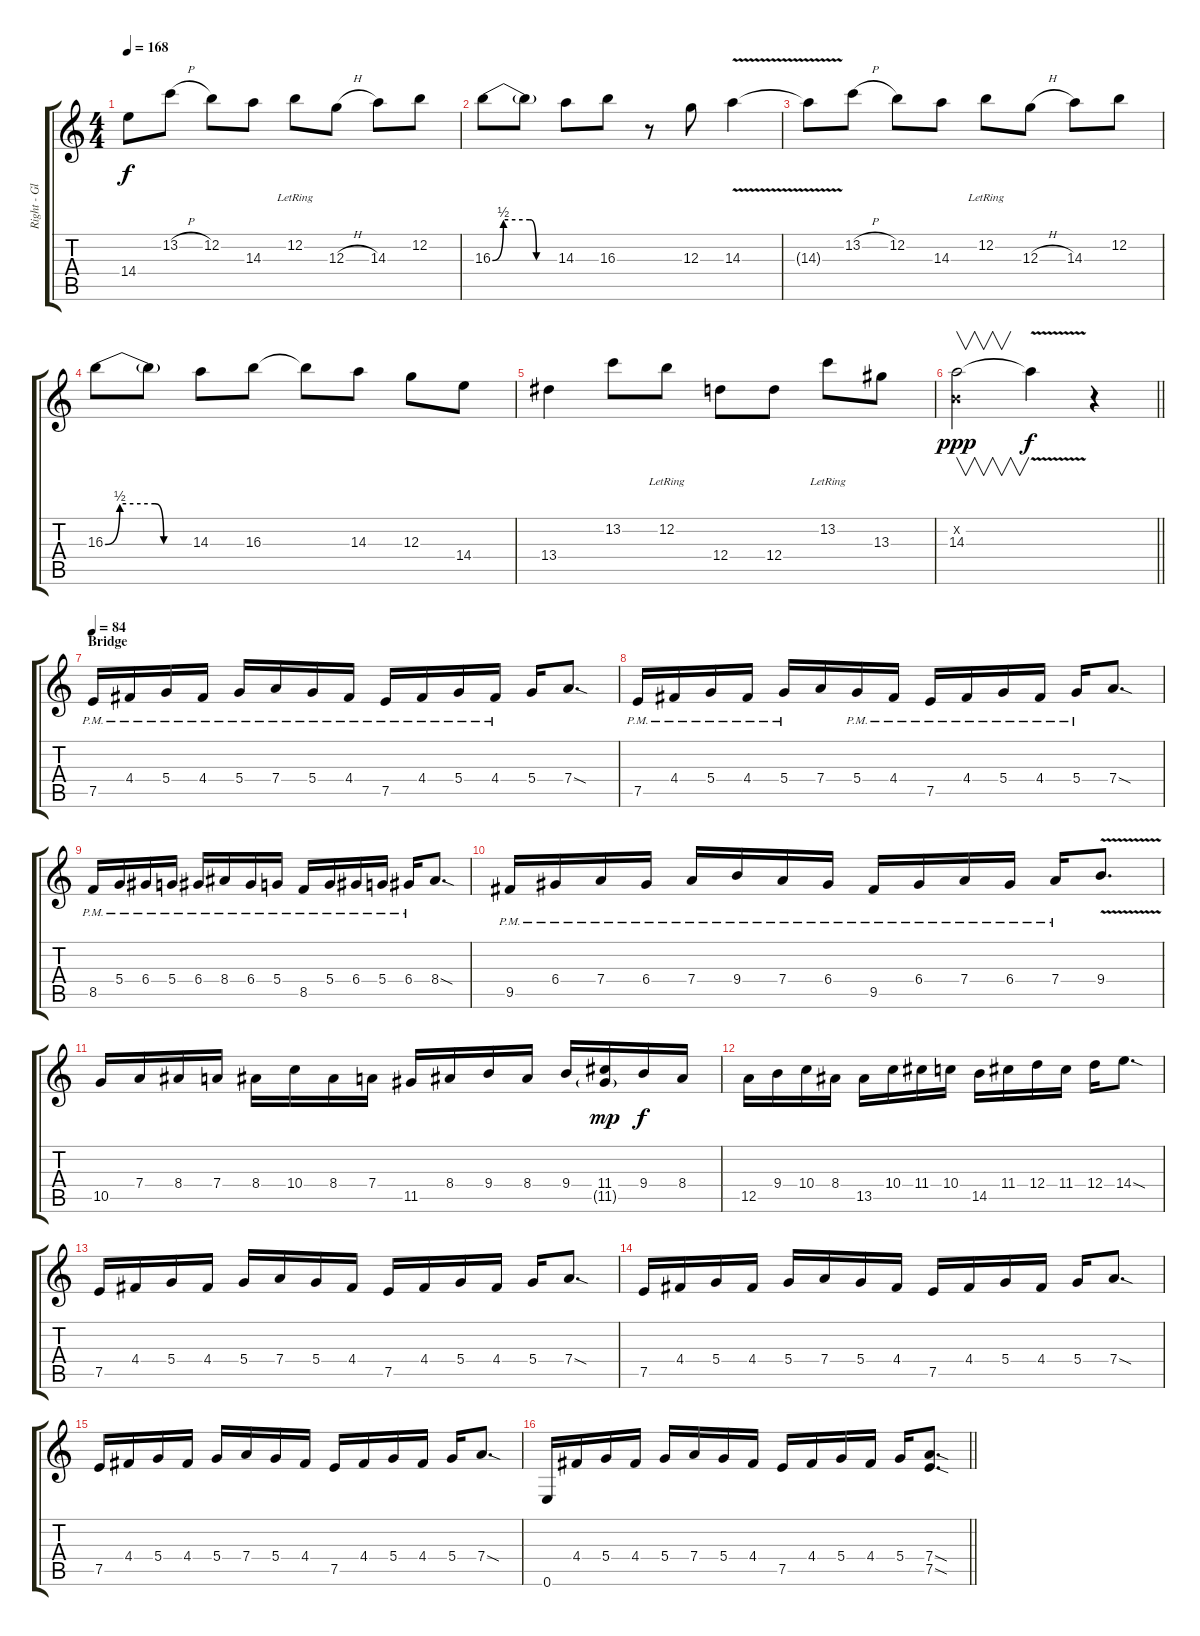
\track ("Right - Glenn Tipton" "Right - Gl") {instrument distortionguitar}
\staff {score tabs}
\tuning (E4 B3 G3 D3 A2 E2) {hide}
\ts (4 4)
\tempo 168
\clef g2
\ks c
14.4{t}.8{dy f} 13.2{h}.8 12.2.8 14.3.8 12.2{lr}.8 12.3{h}.8 14.3.8 12.2.8 |
16.3{be (custom 0 0 10 2 34 2 40 0 60 0)}.8 16.3{t}.8 14.3.8 16.3.8 r.8 12.3.8 14.3{v}.4 |
14.3{t}.8 13.2{h}.8 12.2.8 14.3.8 12.2{lr}.8 12.3{h}.8 14.3.8 12.2.8 |
16.3{be (custom 0 0 10 2 34 2 40 0 60 0)}.8 16.3{t}.8 14.3.8 16.3.8 16.3{t}.8 14.3.8 12.3.8 14.4.8 |
13.4.4 13.2.8 12.2{lr}.8 12.4.8 12.4.8 13.2{lr}.8 13.3.8 |
\barLineRight lightlight
(0.2{x} 14.3).2{v dy ppp} 14.3{v t}.4{dy f} r.4 |
\section ("" "Bridge")
\tempo 84
7.5{pm}.16{volume 9 instrument distortionguitar} 4.4{pm}.16 5.4{pm}.16 4.4{pm}.16 5.4{pm}.16 7.4{pm}.16 5.4{pm}.16 4.4{pm}.16 7.5{pm}.16 4.4{pm}.16 5.4{pm}.16 4.4{pm}.16 5.4.16 7.4{sod}.8{d} |
7.5{pm}.16 4.4{pm}.16 5.4{pm}.16 4.4{pm}.16 5.4{pm}.16 7.4.16 5.4{pm}.16 4.4{pm}.16 7.5{pm}.16 4.4{pm}.16 5.4{pm}.16 4.4{pm}.16 5.4{pm}.16 7.4{sod}.8{d} |
8.5{pm}.16 5.4{pm}.16 6.4{pm}.16 5.4{pm}.16 6.4{pm}.16 8.4{pm}.16 6.4{pm}.16 5.4{pm}.16 8.5{pm}.16 5.4{pm}.16 6.4{pm}.16 5.4{pm}.16 6.4{pm}.16 8.4{sod}.8{d} |
9.5{pm}.16 6.4{pm}.16 7.4{pm}.16 6.4{pm}.16 7.4{pm}.16 9.4{pm}.16 7.4{pm}.16 6.4{pm}.16 9.5{pm}.16 6.4{pm}.16 7.4{pm}.16 6.4{pm}.16 7.4{pm}.16 9.4{v}.8{d} |
10.5.16 7.4.16 8.4.16 7.4.16 8.4.16 10.4.16 8.4.16 7.4.16 11.5.16 8.4.16 9.4.16 8.4.16 9.4.16 (11.4 11.5{g}).16{dy mp} 9.4.16{dy f} 8.4.16 |
12.5.16 9.4.16 10.4.16 8.4.16 13.5.16 10.4.16 11.4.16 10.4.16 14.5.16 11.4.16 12.4.16 11.4.16 12.4.16 14.4{sod}.8{d} |
7.5.16 4.4.16 5.4.16 4.4.16 5.4.16 7.4.16 5.4.16 4.4.16 7.5.16 4.4.16 5.4.16 4.4.16 5.4.16 7.4{sod}.8{d} |
7.5.16 4.4.16 5.4.16 4.4.16 5.4.16 7.4.16 5.4.16 4.4.16 7.5.16 4.4.16 5.4.16 4.4.16 5.4.16 7.4{sod}.8{d} |
7.5.16 4.4.16 5.4.16 4.4.16 5.4.16 7.4.16 5.4.16 4.4.16 7.5.16 4.4.16 5.4.16 4.4.16 5.4.16 7.4{sod}.8{d} |
\barLineRight lightlight
0.6.16 4.4.16 5.4.16 4.4.16 5.4.16 7.4.16 5.4.16 4.4.16 7.5.16 4.4.16 5.4.16 4.4.16 5.4.16 (7.4{sod} 7.5{sod}).8{d}
